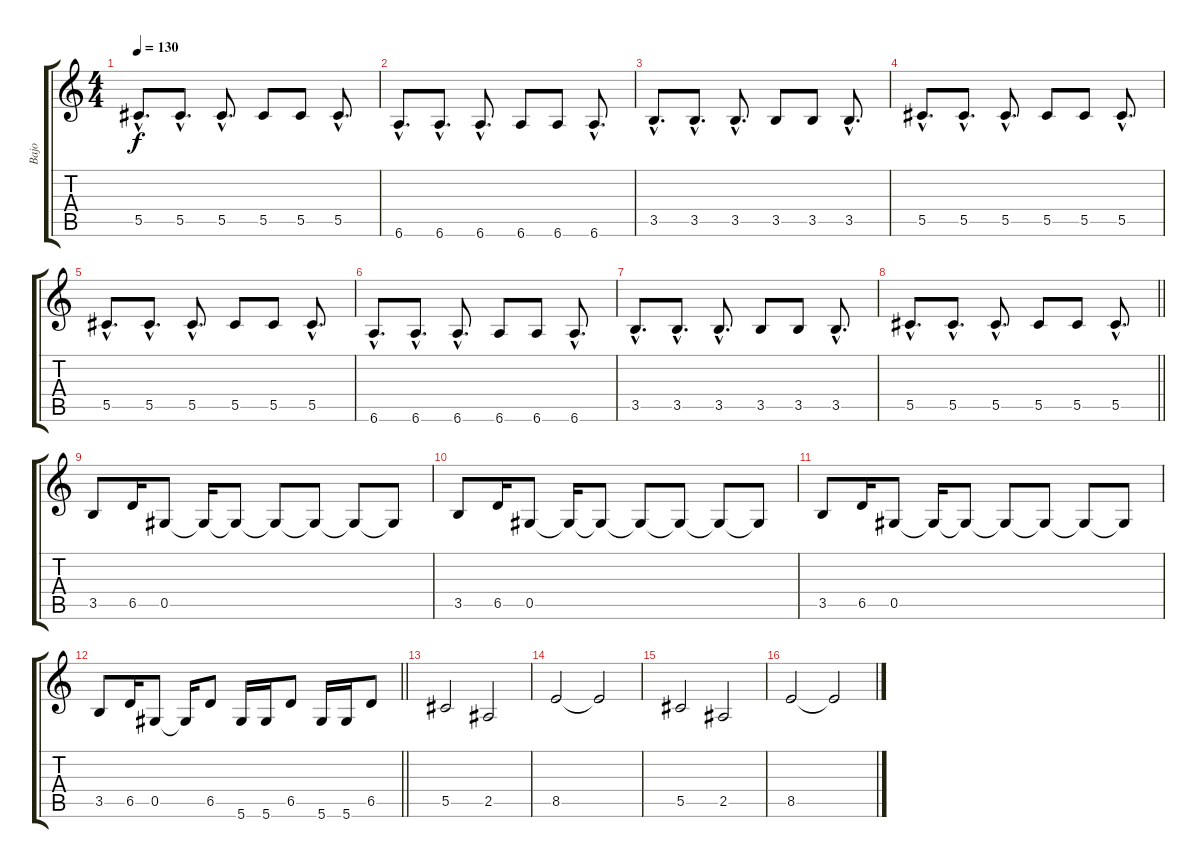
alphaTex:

\track ("Bajo" "Bajo") {instrument electricbasspick}
\staff {score tabs}
\tuning (Eb4 Bb3 Gb3 Db3 Ab2 Eb2) {hide}
\ts (4 4)
\tempo 130
\clef g2
\ks c
5.5{hac}.8{d dy f} 5.5{hac}.8{d} 5.5{hac}.8{d} 5.5.8 5.5.8 5.5{hac}.8{d} |
6.6{hac}.8{d} 6.6{hac}.8{d} 6.6{hac}.8{d} 6.6.8 6.6.8 6.6{hac}.8{d} |
3.5{hac}.8{d} 3.5{hac}.8{d} 3.5{hac}.8{d} 3.5.8 3.5.8 3.5{hac}.8{d} |
5.5{hac}.8{d} 5.5{hac}.8{d} 5.5{hac}.8{d} 5.5.8 5.5.8 5.5{hac}.8{d} |
5.5{hac}.8{d} 5.5{hac}.8{d} 5.5{hac}.8{d} 5.5.8 5.5.8 5.5{hac}.8{d} |
6.6{hac}.8{d} 6.6{hac}.8{d} 6.6{hac}.8{d} 6.6.8 6.6.8 6.6{hac}.8{d} |
3.5{hac}.8{d} 3.5{hac}.8{d} 3.5{hac}.8{d} 3.5.8 3.5.8 3.5{hac}.8{d} |
\barLineRight lightlight
5.5{hac}.8{d} 5.5{hac}.8{d} 5.5{hac}.8{d} 5.5.8 5.5.8 5.5{hac}.8{d} |
3.5.8 6.5.16 0.5.8 0.5{t}.16 0.5{t}.8 0.5{t}.8 0.5{t}.8 0.5{t}.8 0.5{t}.8 |
3.5.8 6.5.16 0.5.8 0.5{t}.16 0.5{t}.8 0.5{t}.8 0.5{t}.8 0.5{t}.8 0.5{t}.8 |
3.5.8 6.5.16 0.5.8 0.5{t}.16 0.5{t}.8 0.5{t}.8 0.5{t}.8 0.5{t}.8 0.5{t}.8 |
\barLineRight lightlight
3.5.8 6.5.16 0.5.8 0.5{t}.16 6.5.8 5.6.16 5.6.16 6.5.8 5.6.16 5.6.16 6.5.8 |
5.5.2 2.5.2 |
8.5.2 8.5{t}.2 |
5.5.2 2.5.2 |
8.5.2 8.5{t}.2
